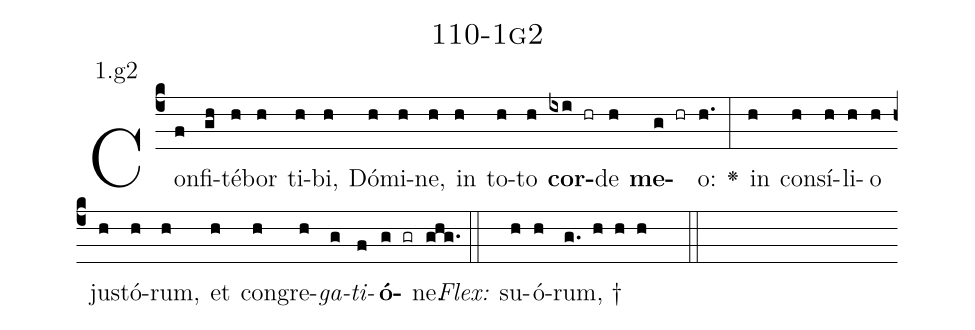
name: 110-1g2;
annotation: 1.g2;
%%
(c4)Con(f)fi(gh)té(h)bor(h) ti(h)bi,(h) Dó(h)mi(h)ne,(h) in(h) to(h)to(h) <b>cor</b>(ixi hr)de(h) <b>me</b>(g hr)o:(h.) <v>\greheightstar</v>(:) in(h) con(h)sí(h)li(h)o(h) jus(h)tó(h)rum,(h) et(h) con(h)gre(h)<i>ga</i>(g)<i>ti</i>(f)<b>ó</b>(g gr)ne.(ghg.) (::)
<i>Flex:</i>()  su(h)ó(h)rum, †(g. h h h  ::)

%E(h) u(h) o(g) u(f) a(g) e.(ghg.) (::)
